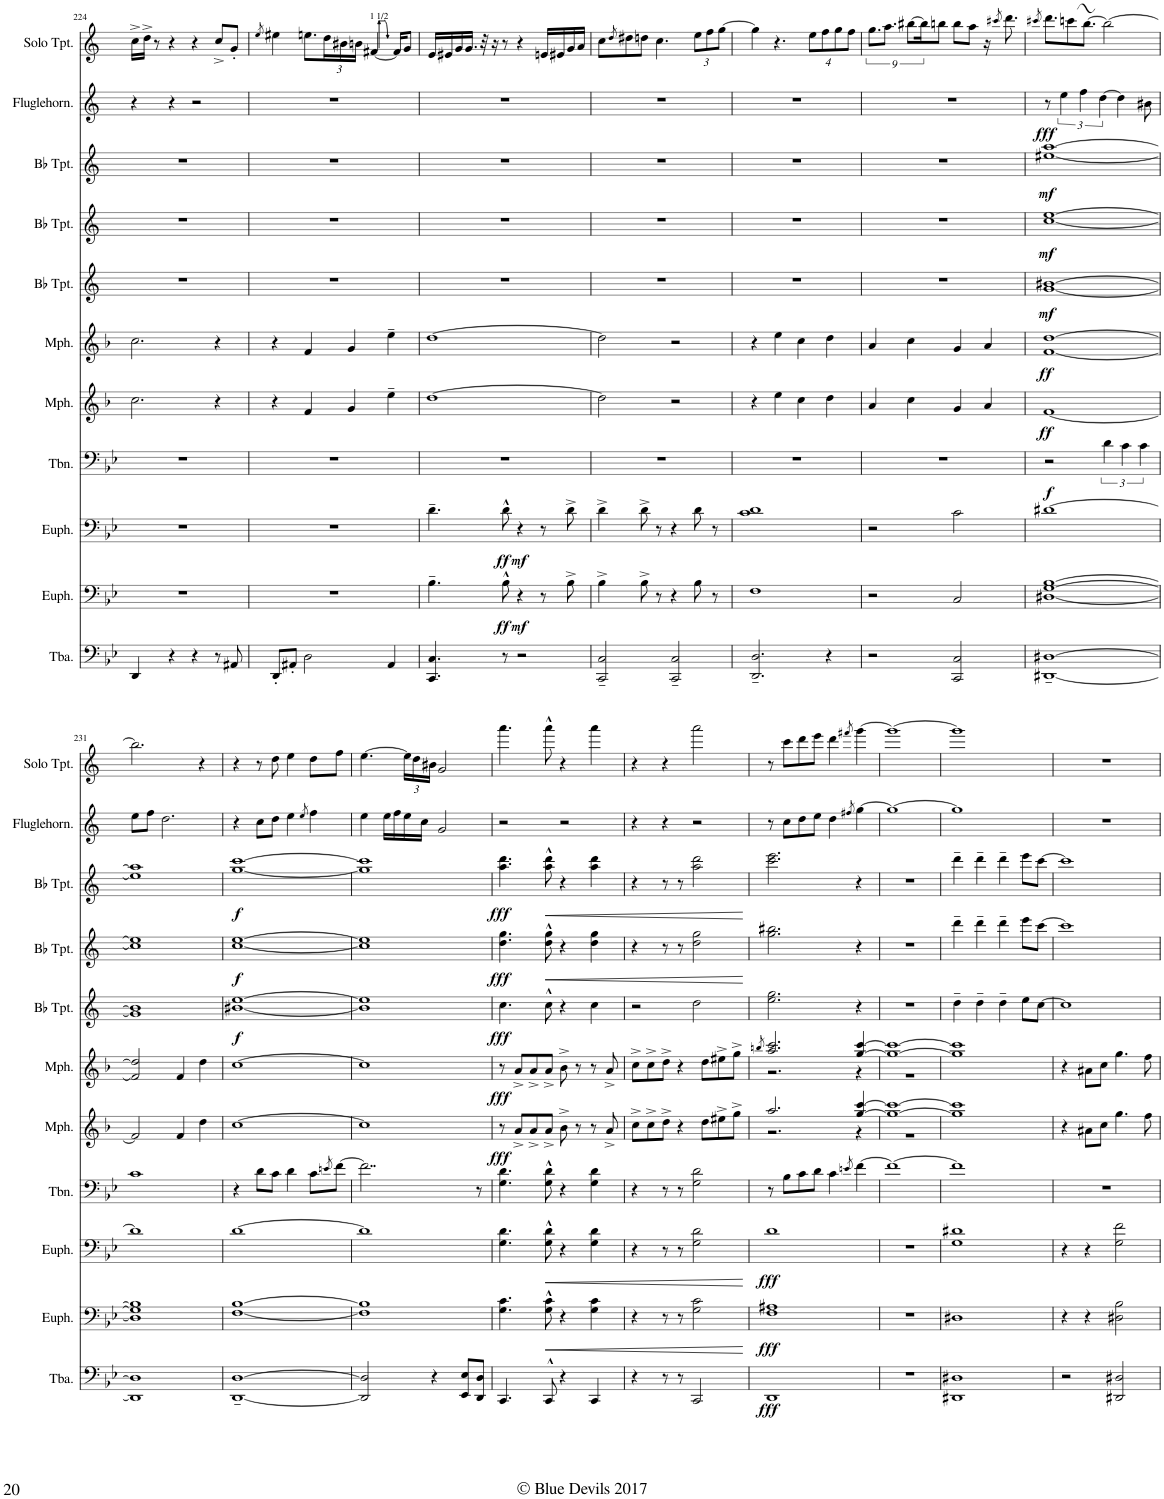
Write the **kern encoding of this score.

**kern	**dynam	**kern	**dynam	**kern	**dynam	**kern	**dynam	**kern	**dynam	**kern	**dynam	**kern	**dynam	**kern	**dynam	**kern	**dynam	**kern	**dynam	**kern
*part11	*part11	*part10	*part10	*part9	*part9	*part8	*part8	*part7	*part7	*part6	*part6	*part5	*part5	*part4	*part4	*part3	*part3	*part2	*part2	*part1
*staff11	*staff11	*staff10	*staff10	*staff9	*staff9	*staff8	*staff8	*staff7	*staff7	*staff6	*staff6	*staff5	*staff5	*staff4	*staff4	*staff3	*staff3	*staff2	*staff2	*staff1
*I"Tuba 1	*	*I"Euphonium	*	*I"Euphonium 1	*	*I"Trombone 1	*	*I"Mellophone 2	*	*I"Mellophone 1	*	*I"Bb Trumpet 3	*	*I"Bb Trumpet 2	*	*I"Bb Trumpet 1	*	*I"Fluglehorn	*	*I"Solo Bb Trumpet
*I'Tba.	*	*I'Euph.	*	*I'Euph.	*	*I'Tbn.	*	*I'Mph.	*	*I'Mph.	*	*I'Bb Tpt.	*	*I'Bb Tpt.	*	*I'Bb Tpt.	*	*I'Fluglehorn.	*	*I'Solo Tpt.
!!LO:PB:g=z
*clefF4	*	*clefF4	*	*clefF4	*	*clefF4	*	*clefG2	*	*clefG2	*	*clefG2	*	*clefG2	*	*clefG2	*	*clefG2	*	*clefG2
*	*	*	*	*	*	*	*	*Trd4c7	*	*Trd4c7	*	*Trd1c2	*	*Trd1c2	*	*Trd1c2	*	*Trd1c2	*	*Trd1c2
*k[b-e-]	*	*k[b-e-]	*	*k[b-e-]	*	*k[b-e-]	*	*k[b-]	*	*k[b-]	*	*k[]	*	*k[]	*	*k[]	*	*k[]	*	*k[]
*M4/4	*	*M4/4	*	*M4/4	*	*M4/4	*	*M4/4	*	*M4/4	*	*M4/4	*	*M4/4	*	*M4/4	*	*M4/4	*	*M4/4
=224	=224	=224	=224	=224	=224	=224	=224	=224	=224	=224	=224	=224	=224	=224	=224	=224	=224	=224	=224	=224
4DD/	.	1r	.	1r	.	1r	.	2.cc\	.	2.cc\	.	1r	.	1r	.	1r	.	4r	.	16cc^\LL
.	.	.	.	.	.	.	.	.	.	.	.	.	.	.	.	.	.	.	.	16dd^\JJ
.	.	.	.	.	.	.	.	.	.	.	.	.	.	.	.	.	.	.	.	8r
4r	.	.	.	.	.	.	.	.	.	.	.	.	.	.	.	.	.	4r	.	4r
4r	.	.	.	.	.	.	.	.	.	.	.	.	.	.	.	.	.	2r	.	4r
8r	.	.	.	.	.	.	.	4r	.	4r	.	.	.	.	.	.	.	.	.	8cc^/L
8AA#X/	.	.	.	.	.	.	.	.	.	.	.	.	.	.	.	.	.	.	.	8g'/J
=225	=225	=225	=225	=225	=225	=225	=225	=225	=225	=225	=225	=225	=225	=225	=225	=225	=225	=225	=225	=225
.	.	.	.	.	.	.	.	.	.	.	.	.	.	.	.	.	.	.	.	8qee/
8DD'/L	.	1r	.	1r	.	1r	.	4r	.	4r	.	1r	.	1r	.	1r	.	1r	.	4ee#X\
8AA#X'/J	.	.	.	.	.	.	.	.	.	.	.	.	.	.	.	.	.	.	.	.
2D\	.	.	.	.	.	.	.	4f/	.	4f/	.	.	.	.	.	.	.	.	.	8.een\L
*	*	*	*	*	*	*	*	*	*	*	*	*	*	*	*	*	*	*	*	*Xbrackettup
.	.	.	.	.	.	.	.	.	.	.	.	.	.	.	.	.	.	.	.	24dd\L
.	.	.	.	.	.	.	.	.	.	.	.	.	.	.	.	.	.	.	.	24b#X\
.	.	.	.	.	.	.	.	4g/	.	4g/	.	.	.	.	.	.	.	.	.	.
.	.	.	.	.	.	.	.	.	.	.	.	.	.	.	.	.	.	.	.	24bn\JJ
.	.	.	.	.	.	.	.	.	.	.	.	.	.	.	.	.	.	.	.	[4f#X/
4AA#/	.	.	.	.	.	.	.	4ee~\	.	4ee~\	.	.	.	.	.	.	.	.	.	.
.	.	.	.	.	.	.	.	.	.	.	.	.	.	.	.	.	.	.	.	16f#/KL]
.	.	.	.	.	.	.	.	.	.	.	.	.	.	.	.	.	.	.	.	8g/J
=226	=226	=226	=226	=226	=226	=226	=226	=226	=226	=226	=226	=226	=226	=226	=226	=226	=226	=226	=226	=226
4.CC/ 4.C/	.	4.B-~\	.	4.d~\	.	1r	.	[1dd	.	[1dd	.	1r	.	1r	.	1r	.	1r	.	16e/LL
.	.	.	.	.	.	.	.	.	.	.	.	.	.	.	.	.	.	.	.	16e#X/
.	.	.	.	.	.	.	.	.	.	.	.	.	.	.	.	.	.	.	.	16g/
.	.	.	.	.	.	.	.	.	.	.	.	.	.	.	.	.	.	.	.	16.g/JJ
.	.	.	.	.	.	.	.	.	.	.	.	.	.	.	.	.	.	.	.	32r
.	.	.	.	.	.	.	.	.	.	.	.	.	.	.	.	.	.	.	.	16r
!	!	!	!LO:DY:b	!	!LO:DY:b	!	!	!	!	!	!	!	!	!	!	!	!	!	!	!
8r	.	8B-^^\	ff	8d^^\	ff	.	.	.	.	.	.	.	.	.	.	.	.	.	.	8r
!	!	!	!LO:DY:b	!	!LO:DY:b	!	!	!	!	!	!	!	!	!	!	!	!	!	!	!
2r	.	4r	mf	4r	mf	.	.	.	.	.	.	.	.	.	.	.	.	.	.	4r
.	.	8r	.	8r	.	.	.	.	.	.	.	.	.	.	.	.	.	.	.	16en/LL
.	.	.	.	.	.	.	.	.	.	.	.	.	.	.	.	.	.	.	.	16e#X/
.	.	8B-^\	.	8d^\	.	.	.	.	.	.	.	.	.	.	.	.	.	.	.	16g/
.	.	.	.	.	.	.	.	.	.	.	.	.	.	.	.	.	.	.	.	16a/JJ
=227	=227	=227	=227	=227	=227	=227	=227	=227	=227	=227	=227	=227	=227	=227	=227	=227	=227	=227	=227	=227
2CC/~ 2C/~	.	4B-^\	.	4d^\	.	1r	.	2dd\]	.	2dd\]	.	1r	.	1r	.	1r	.	1r	.	8cc\L
.	.	.	.	.	.	.	.	.	.	.	.	.	.	.	.	.	.	.	.	8qdd/
.	.	.	.	.	.	.	.	.	.	.	.	.	.	.	.	.	.	.	.	8dd#X\
.	.	8B-^\	.	8d^\	.	.	.	.	.	.	.	.	.	.	.	.	.	.	.	8ddn\J
.	.	8r	.	8r	.	.	.	.	.	.	.	.	.	.	.	.	.	.	.	4.cc\
2CC/~ 2C/~	.	4r	.	4r	.	.	.	2r	.	2r	.	.	.	.	.	.	.	.	.	.
.	.	8B-\	.	8d\	.	.	.	.	.	.	.	.	.	.	.	.	.	.	.	12ee\L
.	.	.	.	.	.	.	.	.	.	.	.	.	.	.	.	.	.	.	.	12ff\
.	.	8r	.	8r	.	.	.	.	.	.	.	.	.	.	.	.	.	.	.	.
.	.	.	.	.	.	.	.	.	.	.	.	.	.	.	.	.	.	.	.	[12gg\J
=228	=228	=228	=228	=228	=228	=228	=228	=228	=228	=228	=228	=228	=228	=228	=228	=228	=228	=228	=228	=228
2.DD/~ 2.D/~	.	1F	.	1c 1d	.	1r	.	4r	.	4r	.	1r	.	1r	.	1r	.	1r	.	4gg\]
.	.	.	.	.	.	.	.	4ee\	.	4ee\	.	.	.	.	.	.	.	.	.	4.r
.	.	.	.	.	.	.	.	4cc\	.	4cc\	.	.	.	.	.	.	.	.	.	.
.	.	.	.	.	.	.	.	.	.	.	.	.	.	.	.	.	.	.	.	32%3ee\L
.	.	.	.	.	.	.	.	.	.	.	.	.	.	.	.	.	.	.	.	32%3ff\
4r	.	.	.	.	.	.	.	4dd\	.	4dd\	.	.	.	.	.	.	.	.	.	.
.	.	.	.	.	.	.	.	.	.	.	.	.	.	.	.	.	.	.	.	32%3gg\
.	.	.	.	.	.	.	.	.	.	.	.	.	.	.	.	.	.	.	.	32%3ff\J
=229	=229	=229	=229	=229	=229	=229	=229	=229	=229	=229	=229	=229	=229	=229	=229	=229	=229	=229	=229	=229
*	*	*	*	*	*	*	*	*	*	*	*	*	*	*	*	*	*	*	*	*brackettup
2r	.	2r	.	2r	.	1r	.	4a/	.	4a/	.	1r	.	1r	.	1r	.	1r	.	12.gg\L
.	.	.	.	.	.	.	.	.	.	.	.	.	.	.	.	.	.	.	.	12.aa\J
.	.	.	.	.	.	.	.	4cc\	.	4cc\	.	.	.	.	.	.	.	.	.	[12bb#X\L
.	.	.	.	.	.	.	.	.	.	.	.	.	.	.	.	.	.	.	.	24bb#\K]
.	.	.	.	.	.	.	.	.	.	.	.	.	.	.	.	.	.	.	.	8bbn\J
2CC/ 2C/	.	2C/	.	2c\	.	.	.	4g/	.	4g/	.	.	.	.	.	.	.	.	.	8bb\L
.	.	.	.	.	.	.	.	.	.	.	.	.	.	.	.	.	.	.	.	8aa\J
.	.	.	.	.	.	.	.	4a/	.	4a/	.	.	.	.	.	.	.	.	.	16r
.	.	.	.	.	.	.	.	.	.	.	.	.	.	.	.	.	.	.	.	8qccc#X/
.	.	.	.	.	.	.	.	.	.	.	.	.	.	.	.	.	.	.	.	8.ddd\
=230	=230	=230	=230	=230	=230	=230	=230	=230	=230	=230	=230	=230	=230	=230	=230	=230	=230	=230	=230	=230
.	.	.	.	.	.	.	.	.	.	.	.	.	.	.	.	.	.	.	.	8qccc#X/
!	!	!	!	!	!	!	!LO:DY:b	!	!LO:DY:b	!	!LO:DY:b	!	!LO:DY:b	!	!LO:DY:b	!	!LO:DY:b	!	!LO:DY:b	!
[1DD#X~ [1D#X~	.	[1D#X [1G [1B-	.	[1d#X	.	2r	f	[1f	ff	[1f [1dd	ff	[1g [1b#X	mf	[1cc [1ee	mf	[1ee#X [1aa	mf	8r	fff	8.ddd\L
.	.	.	.	.	.	.	.	.	.	.	.	.	.	.	.	.	.	6ee\	.	.
.	.	.	.	.	.	.	.	.	.	.	.	.	.	.	.	.	.	.	.	8cccn\
.	.	.	.	.	.	.	.	.	.	.	.	.	.	.	.	.	.	6ff\	.	.
.	.	.	.	.	.	.	.	.	.	.	.	.	.	.	.	.	.	.	.	[8.bb\J
.	.	.	.	.	.	.	.	.	.	.	.	.	.	.	.	.	.	[6dd\	.	.
.	.	.	.	.	.	6d\	.	.	.	.	.	.	.	.	.	.	.	.	.	2bb\_
.	.	.	.	.	.	.	.	.	.	.	.	.	.	.	.	.	.	4dd\]	.	.
.	.	.	.	.	.	6c\	.	.	.	.	.	.	.	.	.	.	.	.	.	.
.	.	.	.	.	.	6c\	.	.	.	.	.	.	.	.	.	.	.	.	.	.
.	.	.	.	.	.	.	.	.	.	.	.	.	.	.	.	.	.	8b#X\	.	.
!!LO:LB:g=z
=231	=231	=231	=231	=231	=231	=231	=231	=231	=231	=231	=231	=231	=231	=231	=231	=231	=231	=231	=231	=231
1DD#] 1D#]	.	1D#] 1G] 1B-]	.	1d#]	.	1c	.	2f/]	.	2f/] 2dd/]	.	1g] 1b#]	.	1cc] 1ee]	.	1ee#] 1aa]	.	8ee\L	.	2.bb\]
.	.	.	.	.	.	.	.	.	.	.	.	.	.	.	.	.	.	8ff\J	.	.
.	.	.	.	.	.	.	.	.	.	.	.	.	.	.	.	.	.	2.dd\	.	.
.	.	.	.	.	.	.	.	4f/	.	4f/	.	.	.	.	.	.	.	.	.	.
.	.	.	.	.	.	.	.	4dd\	.	4dd\	.	.	.	.	.	.	.	.	.	4r
=232	=232	=232	=232	=232	=232	=232	=232	=232	=232	=232	=232	=232	=232	=232	=232	=232	=232	=232	=232	=232
!	!	!	!	!	!	!	!	!	!	!	!	!	!LO:DY:b	!	!LO:DY:b	!	!LO:DY:b	!	!	!
[1DD~ [1D~	.	[1F [1B-	.	[1d	.	4r	.	[1cc	.	[1cc	.	[1b#X [1ee	f	[1cc [1ee	f	[1gg [1ccc	f	4r	.	4r
.	.	.	.	.	.	8d\L	.	.	.	.	.	.	.	.	.	.	.	8cc\L	.	8r
.	.	.	.	.	.	8c\J	.	.	.	.	.	.	.	.	.	.	.	8dd\J	.	8dd\
.	.	.	.	.	.	4d\	.	.	.	.	.	.	.	.	.	.	.	4ee\	.	4ee\
.	.	.	.	.	.	.	.	.	.	.	.	.	.	.	.	.	.	8qee/	.	.
.	.	.	.	.	.	8c\L	.	.	.	.	.	.	.	.	.	.	.	4ff\	.	8dd\L
.	.	.	.	.	.	8qen/	.	.	.	.	.	.	.	.	.	.	.	.	.	.
.	.	.	.	.	.	[8f\J	.	.	.	.	.	.	.	.	.	.	.	.	.	8ff\J
=233	=233	=233	=233	=233	=233	=233	=233	=233	=233	=233	=233	=233	=233	=233	=233	=233	=233	=233	=233	=233
2DD/] 2D/]	.	1F] 1B-]	.	1d]	.	2..f\]	.	1cc]	.	1cc]	.	1b#] 1ee]	.	1cc] 1ee]	.	1gg] 1ccc]	.	4ee\	.	[4.ee\
.	.	.	.	.	.	.	.	.	.	.	.	.	.	.	.	.	.	16ee\LL	.	.
.	.	.	.	.	.	.	.	.	.	.	.	.	.	.	.	.	.	16ff\	.	.
*	*	*	*	*	*	*	*	*	*	*	*	*	*	*	*	*	*	*	*	*Xbrackettup
.	.	.	.	.	.	.	.	.	.	.	.	.	.	.	.	.	.	16ee\	.	24ee\LL]
.	.	.	.	.	.	.	.	.	.	.	.	.	.	.	.	.	.	.	.	24dd\
.	.	.	.	.	.	.	.	.	.	.	.	.	.	.	.	.	.	16cc\JJ	.	.
.	.	.	.	.	.	.	.	.	.	.	.	.	.	.	.	.	.	.	.	24b#X\JJ
4r	.	.	.	.	.	.	.	.	.	.	.	.	.	.	.	.	.	2g/	.	2g/
8EE-/ 8E-/L	.	.	.	.	.	.	.	.	.	.	.	.	.	.	.	.	.	.	.	.
8DD/ 8D/J	.	.	.	.	.	8r	.	.	.	.	.	.	.	.	.	.	.	.	.	.
=234	=234	=234	=234	=234	=234	=234	=234	=234	=234	=234	=234	=234	=234	=234	=234	=234	=234	=234	=234	=234
!	!	!	!	!	!	!	!	!	!LO:DY:b	!	!LO:DY:b	!	!LO:DY:b	!	!LO:DY:b	!	!LO:DY:b	!	!	!
4.CC/	.	4.G\ 4.c\	.	4.G\ 4.d\	.	4.G\ 4.d\	.	8r	fff	8r	fff	4.cc\	fff	4.dd\ 4.gg\	fff	4.aa\ 4.ddd\	fff	2r	.	4.aaa\
.	.	.	.	.	.	.	.	8a^/L	.	8a^/L	.	.	.	.	.	.	.	.	.	.
.	.	.	.	.	.	.	.	8a^/	.	8a^/	.	.	.	.	.	.	.	.	.	.
!	!	!	!LO:HP:b	!	!LO:HP:b	!	!	!	!	!	!	!	!	!	!LO:HP:b	!	!LO:HP:b	!	!	!
8CC^^/	.	8G\^^ 8c\^^	<	8G\^^ 8d\^^	<	8G\^^ 8d\^^	.	8a^/J	.	8a^/J	.	8cc^^\	.	8dd\^^ 8gg\^^	<	8aa\^^ 8ddd\^^	<	.	.	8aaa^^\
4r	.	4r	.	4r	.	4r	.	8b-^\	.	8b-^\	.	4r	.	4r	.	4r	.	2r	.	4r
.	.	.	.	.	.	.	.	8r	.	8r	.	.	.	.	.	.	.	.	.	.
4CC/	.	4G\ 4c\	.	4G\ 4d\	.	4G\ 4d\	.	8r	.	8r	.	4cc\	.	4dd\ 4gg\	.	4aa\ 4ddd\	.	.	.	4aaa\
.	.	.	.	.	.	.	.	8a^/	.	8a^/	.	.	.	.	.	.	.	.	.	.
=235	=235	=235	=235	=235	=235	=235	=235	=235	=235	=235	=235	=235	=235	=235	=235	=235	=235	=235	=235	=235
4r	.	4r	.	4r	.	4r	.	8cc^\L	.	8cc^\L	.	2r	.	4r	.	4r	.	4r	.	4r
.	.	.	.	.	.	.	.	8cc^\	.	8cc^\	.	.	.	.	.	.	.	.	.	.
8r	.	8r	.	8r	.	8r	.	8dd^\J	.	8dd^\J	.	.	.	8r	.	8r	.	4r	.	4r
8r	.	8r	.	8r	.	8r	.	4r	.	4r	.	.	.	8r	.	8r	.	.	.	.
2CC/	.	2G\ 2c\	.	2G\ 2d\	.	2G\ 2d\	.	.	.	.	.	2dd\	.	2dd\ 2gg\	.	2aa\ 2ddd\	.	2r	.	2aaa\
.	.	.	.	.	.	.	.	8dd\L	.	8dd\L	.	.	.	.	.	.	.	.	.	.
.	.	.	.	.	.	.	.	8ee#X^\	.	8ee#X^\	.	.	.	.	.	.	.	.	.	.
.	.	.	.	.	.	.	.	8gg^\J	.	8gg^\J	.	.	.	.	.	.	.	.	.	.
.	.	.	[	.	[	.	.	.	.	.	.	.	.	.	[	.	[	.	.	.
=236	=236	=236	=236	=236	=236	=236	=236	=236	=236	=236	=236	=236	=236	=236	=236	=236	=236	=236	=236	=236
.	.	.	.	.	.	.	.	.	.	8qbbn/	.	.	.	.	.	.	.	.	.	.
*	*	*	*	*	*	*	*	*^	*	*^	*	*	*	*	*	*	*	*	*	*
!	!LO:DY:b	!	!LO:DY:b	!	!LO:DY:b	!	!	!	!	!	!	!	!	!	!	!	!	!	!	!	!	!
1DD	fff	1F 1A#X	fff	1d	fff	8r	.	2.aa/	2.r	.	2.aa/ 2.ccc/	2.r	.	2.ee\ 2.gg\	.	2.gg\ 2.bb#X\	.	2.ccc\ 2.eee\	.	8r	.	8r
.	.	.	.	.	.	8B-\L	.	.	.	.	.	.	.	.	.	.	.	.	.	8cc\L	.	8ccc\L
.	.	.	.	.	.	8c\	.	.	.	.	.	.	.	.	.	.	.	.	.	8dd\	.	8ddd\
.	.	.	.	.	.	8d\J	.	.	.	.	.	.	.	.	.	.	.	.	.	8ee\J	.	8eee\J
.	.	.	.	.	.	4c\	.	.	.	.	.	.	.	.	.	.	.	.	.	4dd\	.	4ddd\
.	.	.	.	.	.	8qen/	.	.	.	.	.	.	.	.	.	.	.	.	.	8qff#X/	.	8qfff#X/
.	.	.	.	.	.	[4f\	.	[4gg/ [4ccc/	4r	.	[4gg/ [4ccc/	4r	.	4r	.	4r	.	4r	.	[4gg\	.	[4ggg\
=237	=237	=237	=237	=237	=237	=237	=237	=237	=237	=237	=237	=237	=237	=237	=237	=237	=237	=237	=237	=237	=237	=237
1r	.	1r	.	1r	.	1f_	.	1gg_ 1ccc_	1r	.	1gg_ 1ccc_	1r	.	1r	.	1r	.	1r	.	1gg_	.	1ggg_
*	*	*	*	*	*	*	*	*v	*v	*	*	*	*	*	*	*	*	*	*	*	*	*
*	*	*	*	*	*	*	*	*	*	*v	*v	*	*	*	*	*	*	*	*	*	*
=238	=238	=238	=238	=238	=238	=238	=238	=238	=238	=238	=238	=238	=238	=238	=238	=238	=238	=238	=238	=238
1DD#X 1D#X	.	1D#X	.	1G 1d#X	.	1f]	.	1gg] 1ccc]	.	1gg] 1ccc]	.	4dd~\	.	4ddd~\	.	4ddd~\	.	1gg]	.	1ggg]
.	.	.	.	.	.	.	.	.	.	.	.	4dd~\	.	4ddd~\	.	4ddd~\	.	.	.	.
.	.	.	.	.	.	.	.	.	.	.	.	4dd~\	.	4ddd~\	.	4ddd~\	.	.	.	.
.	.	.	.	.	.	.	.	.	.	.	.	8ee\L	.	8eee\L	.	8eee\L	.	.	.	.
.	.	.	.	.	.	.	.	.	.	.	.	[8cc\J	.	[8ccc\J	.	[8ccc\J	.	.	.	.
=239	=239	=239	=239	=239	=239	=239	=239	=239	=239	=239	=239	=239	=239	=239	=239	=239	=239	=239	=239	=239
2r	.	4r	.	4r	.	1r	.	4r	.	4r	.	1cc]	.	1ccc]	.	1ccc]	.	1r	.	1r
.	.	4r	.	4r	.	.	.	8a#X\L	.	8a#X\L	.	.	.	.	.	.	.	.	.	.
.	.	.	.	.	.	.	.	8cc\J	.	8cc\J	.	.	.	.	.	.	.	.	.	.
2DD#X/ 2D#X/	.	2D#X\ 2B-\	.	2G\ 2f\	.	.	.	4.gg\	.	4.gg\	.	.	.	.	.	.	.	.	.	.
.	.	.	.	.	.	.	.	8ff\	.	8ff\	.	.	.	.	.	.	.	.	.	.
=	=	=	=	=	=	=	=	=	=	=	=	=	=	=	=	=	=	=	=	=
*-	*-	*-	*-	*-	*-	*-	*-	*-	*-	*-	*-	*-	*-	*-	*-	*-	*-	*-	*-	*-
